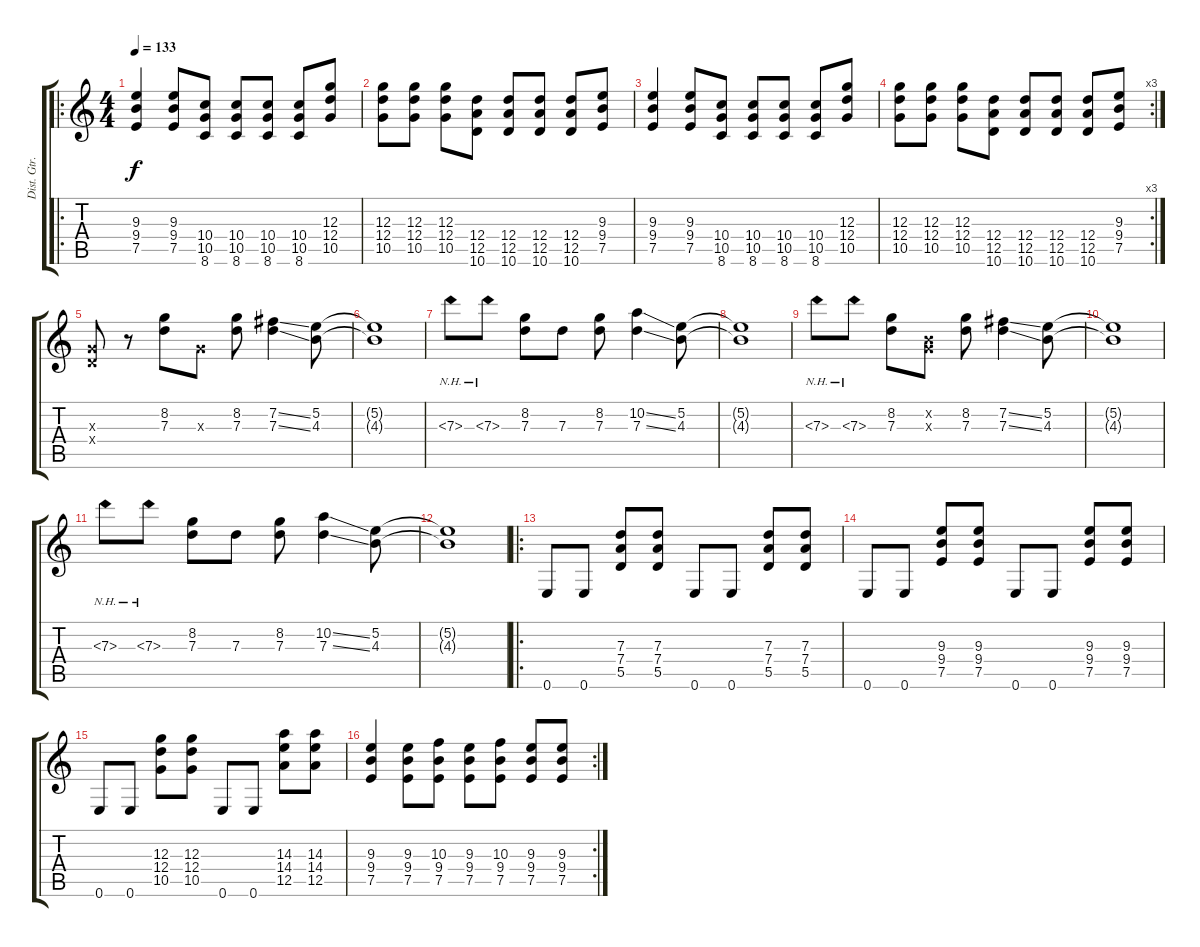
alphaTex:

\track ("Dist. Gtr." "Dist. Gtr.") {instrument distortionguitar}
\staff {score tabs}
\tuning (E4 B3 G3 D3 A2 E2) {hide}
\ro
\ts (4 4)
\tempo 133
\clef g2
\ks c
(9.3 9.4 7.5).4{dy f} (9.3 9.4 7.5).8 (10.4 10.5 8.6).8 (10.4 10.5 8.6).8 (10.4 10.5 8.6).8 (10.4 10.5 8.6).8 (12.3 12.4 10.5).8 |
(12.3 12.4 10.5).8 (12.3 12.4 10.5).8 (12.3 12.4 10.5).8 (12.4 12.5 10.6).8 (12.4 12.5 10.6).8 (12.4 12.5 10.6).8 (12.4 12.5 10.6).8 (9.3 9.4 7.5).8 |
(9.3 9.4 7.5).4 (9.3 9.4 7.5).8 (10.4 10.5 8.6).8 (10.4 10.5 8.6).8 (10.4 10.5 8.6).8 (10.4 10.5 8.6).8 (12.3 12.4 10.5).8 |
\rc 3
(12.3 12.4 10.5).8 (12.3 12.4 10.5).8 (12.3 12.4 10.5).8 (12.4 12.5 10.6).8 (12.4 12.5 10.6).8 (12.4 12.5 10.6).8 (12.4 12.5 10.6).8 (9.3 9.4 7.5).8 |
(0.3{x} 0.4{x}).8 r.8 (8.2 7.3).8 0.3{x}.8 (8.2 7.3).8 (7.2{ss} 7.3{ss}).4 (5.2 4.3).8 |
(5.2{t} 4.3{t}).1 |
7.3{nh}.8 7.3{nh}.8 (8.2 7.3).8 7.3.8 (8.2 7.3).8 (10.2{ss} 7.3{ss}).4 (5.2 4.3).8 |
(5.2{t} 4.3{t}).1 |
7.3{nh}.8 7.3{nh}.8 (8.2 7.3).8 (0.2{x} 0.3{x}).8 (8.2 7.3).8 (7.2{ss} 7.3{ss}).4 (5.2 4.3).8 |
(5.2{t} 4.3{t}).1 |
7.3{nh}.8 7.3{nh}.8 (8.2 7.3).8 7.3.8 (8.2 7.3).8 (10.2{ss} 7.3{ss}).4 (5.2 4.3).8 |
(5.2{t} 4.3{t}).1 |
\ro
0.6.8 0.6.8 (7.3 7.4 5.5).8 (7.3 7.4 5.5).8 0.6.8 0.6.8 (7.3 7.4 5.5).8 (7.3 7.4 5.5).8 |
0.6.8 0.6.8 (9.3 9.4 7.5).8 (9.3 9.4 7.5).8 0.6.8 0.6.8 (9.3 9.4 7.5).8 (9.3 9.4 7.5).8 |
0.6.8 0.6.8 (12.3 12.4 10.5).8 (12.3 12.4 10.5).8 0.6.8 0.6.8 (14.3 14.4 12.5).8 (14.3 14.4 12.5).8 |
\rc 2
(9.3 9.4 7.5).4 (9.3 9.4 7.5).8 (10.3 9.4 7.5).8 (9.3 9.4 7.5).8 (10.3 9.4 7.5).8 (9.3 9.4 7.5).8 (9.3 9.4 7.5).8
